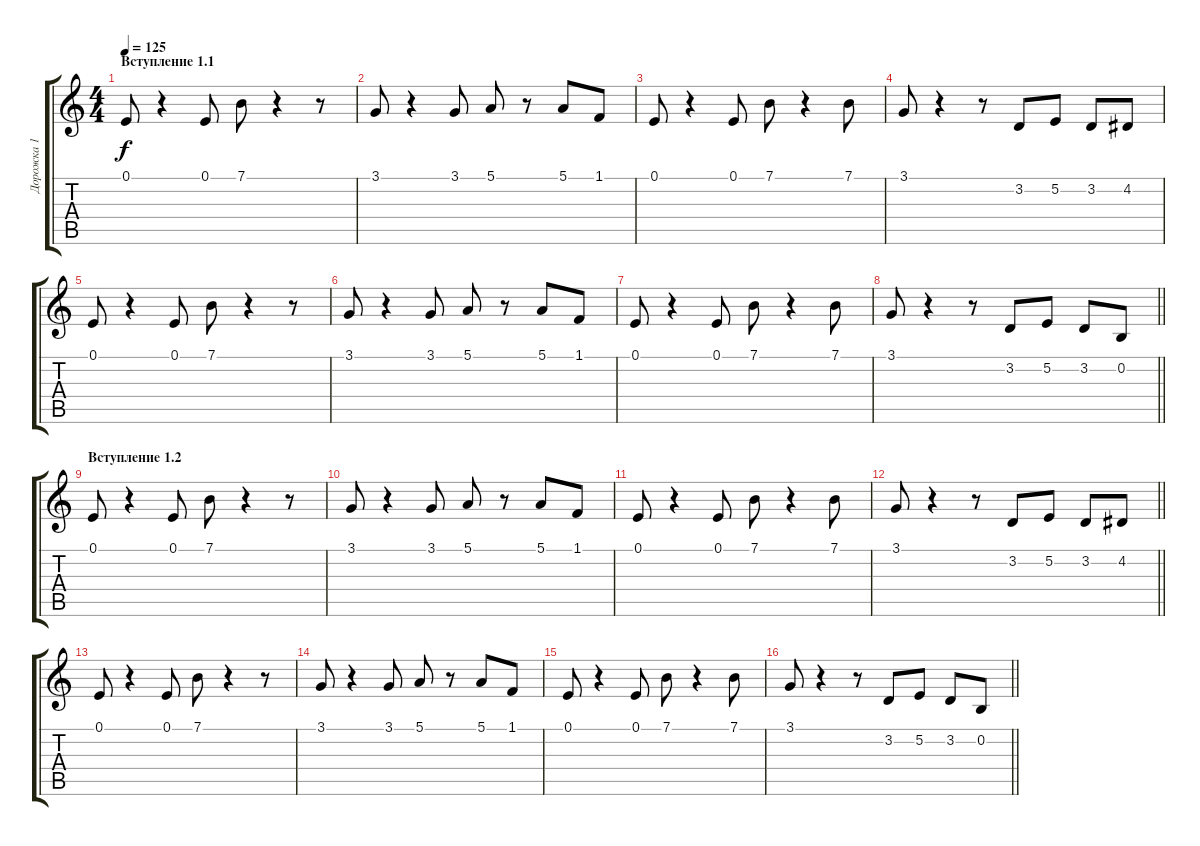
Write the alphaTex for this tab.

\track ("Дорожка 1" "Дорожка 1") {instrument rockorgan}
\staff {score tabs}
\tuning (E4 B3 G3 D3 A2 E2) {hide}
\ts (4 4)
\section ("" "Вступление 1.1")
\tempo 125
\clef g2
\ks c
0.1.8{dy f instrument rockorgan} r.4 0.1.8 7.1.8 r.4 r.8 |
3.1.8 r.4 3.1.8 5.1.8 r.8 5.1.8 1.1.8 |
0.1.8 r.4 0.1.8 7.1.8 r.4 7.1.8 |
3.1.8 r.4 r.8 3.2.8 5.2.8 3.2.8 4.2.8 |
0.1.8 r.4 0.1.8 7.1.8 r.4 r.8 |
3.1.8 r.4 3.1.8 5.1.8 r.8 5.1.8 1.1.8 |
0.1.8 r.4 0.1.8 7.1.8 r.4 7.1.8 |
\barLineRight lightlight
3.1.8 r.4 r.8 3.2.8 5.2.8 3.2.8 0.2.8 |
\section ("" "Вступление 1.2")
0.1.8 r.4 0.1.8 7.1.8 r.4 r.8 |
3.1.8 r.4 3.1.8 5.1.8 r.8 5.1.8 1.1.8 |
0.1.8 r.4 0.1.8 7.1.8 r.4 7.1.8 |
\barLineRight lightlight
3.1.8 r.4 r.8 3.2.8 5.2.8 3.2.8 4.2.8 |
0.1.8 r.4 0.1.8 7.1.8 r.4 r.8 |
3.1.8 r.4 3.1.8 5.1.8 r.8 5.1.8 1.1.8 |
0.1.8 r.4 0.1.8 7.1.8 r.4 7.1.8 |
\barLineRight lightlight
3.1.8 r.4 r.8 3.2.8 5.2.8 3.2.8 0.2.8
